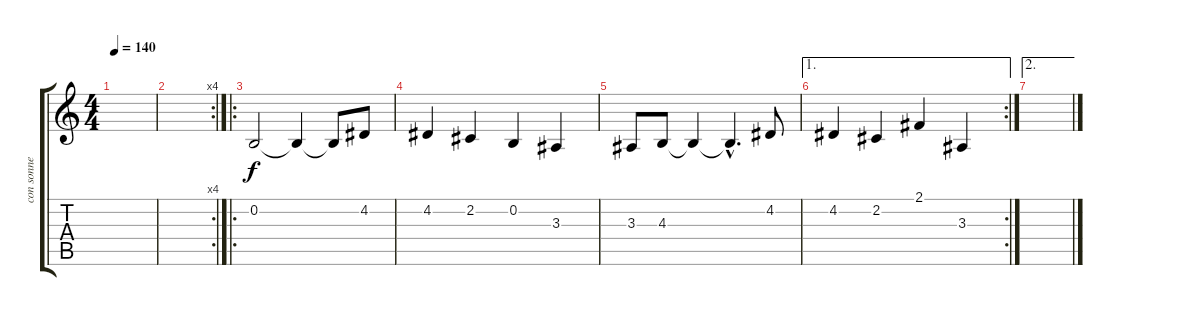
\track ("con sonne chant" "con sonne ") {instrument viola}
\staff {score tabs}
\tuning (E4 B3 G3 D3 A2 E2) {hide}
\ts (4 4)
\tempo 140
\clef g2
\ks c
|
\rc 4
|
\ro
0.2.2 0.2{t}.4 0.2{t}.8 4.2.8 |
4.2.4 2.2.4 0.2.4 3.3.4 |
3.3.8 4.3.8 4.3{t}.4 4.3{hac t}.4{d} 4.2.8 |
\ae 1
\rc 2
4.2.4 2.2.4 2.1.4 3.3.4 |
\ae 2
